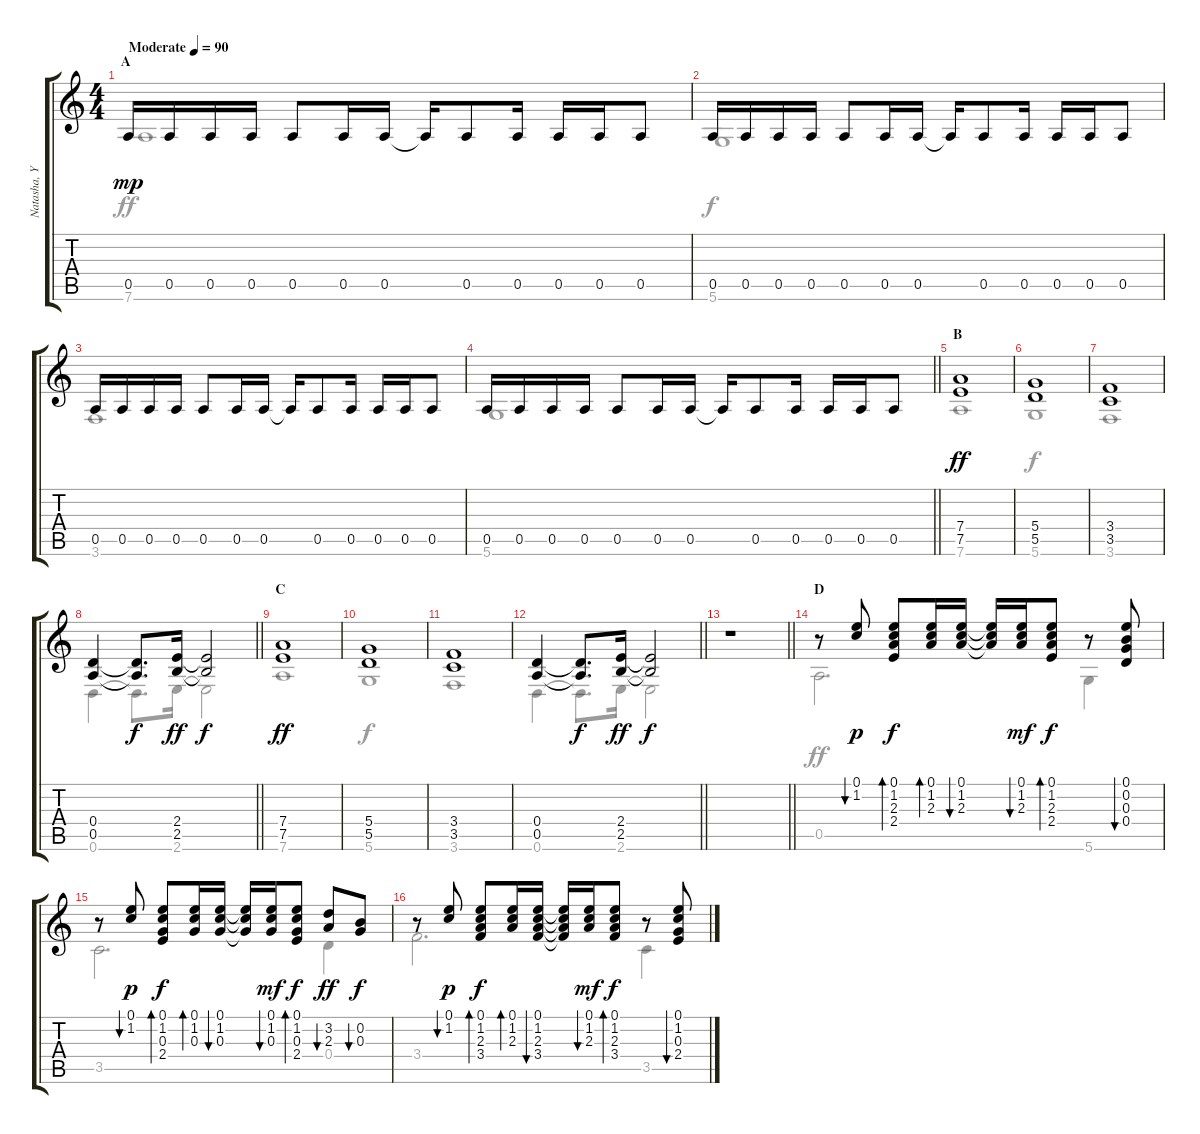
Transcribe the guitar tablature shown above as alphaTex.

\track ("Natasha, Ygor" "Natasha, Y") {instrument acousticguitarnylon}
\staff {score tabs}
\tuning (E4 B3 G3 D3 A2 D2) {hide}
\voice
\ts (4 4)
\section ("" "A")
\tempo (90 "Moderate")
\clef g2
\ks c
0.5.16{dy mp instrument acousticguitarnylon} 0.5.16 0.5.16 0.5.16 0.5.8 0.5.16 0.5.16 0.5{t}.16 0.5.8 0.5.16 0.5.16 0.5.16 0.5.8 |
0.5.16 0.5.16 0.5.16 0.5.16 0.5.8 0.5.16 0.5.16 0.5{t}.16 0.5.8 0.5.16 0.5.16 0.5.16 0.5.8 |
0.5.16 0.5.16 0.5.16 0.5.16 0.5.8 0.5.16 0.5.16 0.5{t}.16 0.5.8 0.5.16 0.5.16 0.5.16 0.5.8 |
\barLineRight lightlight
0.5.16 0.5.16 0.5.16 0.5.16 0.5.8 0.5.16 0.5.16 0.5{t}.16 0.5.8 0.5.16 0.5.16 0.5.16 0.5.8 |
\section ("" "B")
(7.4 7.5).1{dy ff} |
(5.4 5.5).1 |
(3.4 3.5).1 |
\barLineRight lightlight
(0.4 0.5).4 (0.4{t} 0.5{t}).8{d dy f} (2.4 2.5).16{dy ff} (2.4{t} 2.5{t}).2{dy f} |
\section ("" "C")
(7.4 7.5).1{dy ff} |
(5.4 5.5).1 |
(3.4 3.5).1 |
\barLineRight lightlight
(0.4 0.5).4 (0.4{t} 0.5{t}).8{d dy f} (2.4 2.5).16{dy ff} (2.4{t} 2.5{t}).2{dy f} |
\barLineRight lightlight
r.1 |
\section ("" "D")
r.8 (0.1 1.2).8{bu 60 dy p} (0.1 1.2 2.3 2.4).8{bd 60 dy f} (0.1 1.2 2.3).16{bd 60} (0.1 1.2 2.3).16{bu 60} (0.1{t} 1.2{t} 2.3{t}).16 (0.1 1.2 2.3).16{bu 60 dy mf} (0.1 1.2 2.3 2.4).8{bd 60 dy f} r.8 (0.1 0.2 0.3 0.4).8{bu 60} |
r.8 (0.1 1.2).8{bu 60 dy p} (0.1 1.2 0.3 2.4).8{bd 60 dy f} (0.1 1.2 0.3).16{bd 60} (0.1 1.2 0.3).16{bu 60} (0.1{t} 1.2{t} 0.3{t}).16 (0.1 1.2 0.3).16{bu 60 dy mf} (0.1 1.2 0.3 2.4).8{bd 60 dy f} (3.2 2.3).8{bu 60 dy ff} (0.2 0.3).8{bu 60 dy f} |
r.8 (0.1 1.2).8{bu 60 dy p} (0.1 1.2 2.3 3.4).8{bd 60 dy f} (0.1 1.2 2.3).16{bd 60} (0.1 1.2 2.3 3.4).16{bu 60} (0.1{t} 1.2{t} 2.3{t} 3.4{t}).16 (0.1 1.2 2.3).16{bu 60 dy mf} (0.1 1.2 2.3 3.4).8{bd 60 dy f} r.8 (0.1 1.2 0.3 2.4).8{bu 60}
\voice
\clef g2
\ottava regular
\simile none
\ks c
7.6.1{dy ff} |
5.6.1{dy f} |
3.6.1 |
\barLineRight lightlight
5.6.1 |
7.6.1{dy ff} |
5.6.1{dy f} |
3.6.1 |
\barLineRight lightlight
0.6.4 0.6{t}.8{d} 2.6.16{dy ff} 2.6{t}.2{dy f} |
7.6.1{dy ff} |
5.6.1{dy f} |
3.6.1 |
\barLineRight lightlight
0.6.4 0.6{t}.8{d} 2.6.16{dy ff} 2.6{t}.2{dy f} |
\barLineRight lightlight
|
0.5.2{d dy ff} 5.6.4 |
3.5.2{d} 0.4.4 |
3.4.2{d} 3.5.4
